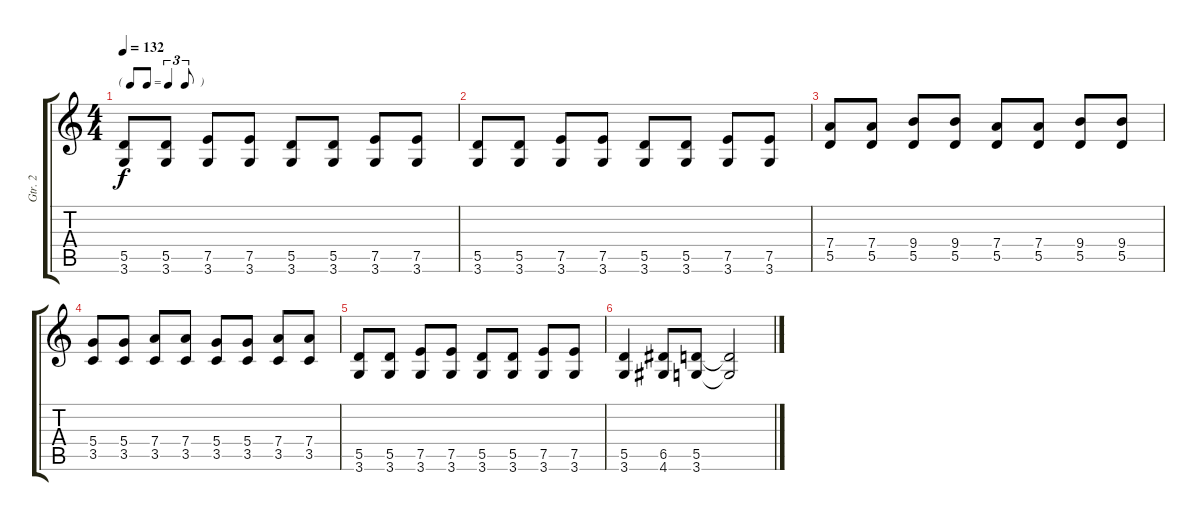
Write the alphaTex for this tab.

\track ("Gtr. 2" "Gtr. 2") {instrument electricguitarclean}
\staff {score tabs}
\tuning (E4 B3 G3 D3 A2 E2) {hide}
\ts (4 4)
\tf triplet8th
\tempo 132
\clef g2
\ks c
(5.5 3.6).8{dy f} (5.5 3.6).8 (7.5 3.6).8 (7.5 3.6).8 (5.5 3.6).8 (5.5 3.6).8 (7.5 3.6).8 (7.5 3.6).8 |
(5.5 3.6).8 (5.5 3.6).8 (7.5 3.6).8 (7.5 3.6).8 (5.5 3.6).8 (5.5 3.6).8 (7.5 3.6).8 (7.5 3.6).8 |
(7.4 5.5).8 (7.4 5.5).8 (9.4 5.5).8 (9.4 5.5).8 (7.4 5.5).8 (7.4 5.5).8 (9.4 5.5).8 (9.4 5.5).8 |
(5.4 3.5).8 (5.4 3.5).8 (7.4 3.5).8 (7.4 3.5).8 (5.4 3.5).8 (5.4 3.5).8 (7.4 3.5).8 (7.4 3.5).8 |
(5.5 3.6).8 (5.5 3.6).8 (7.5 3.6).8 (7.5 3.6).8 (5.5 3.6).8 (5.5 3.6).8 (7.5 3.6).8 (7.5 3.6).8 |
(5.5 3.6).4 (6.5 4.6).8 (5.5 3.6).8 (5.5{t} 3.6{t}).2
